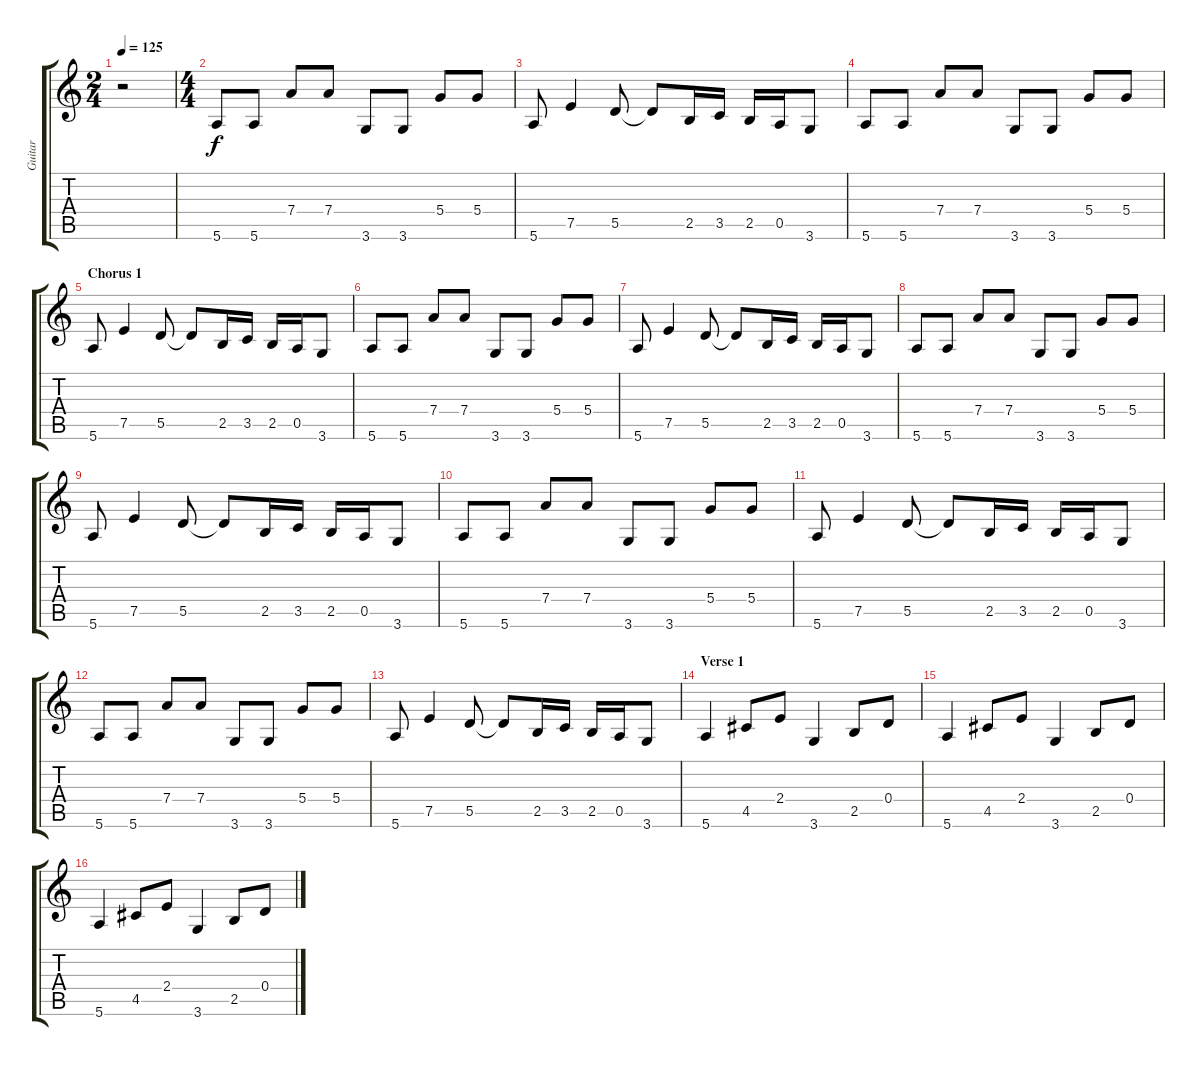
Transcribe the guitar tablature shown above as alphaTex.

\track ("Guitar" "Guitar") {instrument distortionguitar}
\staff {score tabs}
\tuning (E4 B3 G3 D3 A2 E2) {hide}
\ts (2 4)
\tempo 125
\clef g2
\ks c
r.2{dy f instrument distortionguitar} |
\ts (4 4)
5.6.8 5.6.8 7.4.8 7.4.8 3.6.8 3.6.8 5.4.8 5.4.8 |
5.6.8 7.5.4 5.5.8 5.5{t}.8 2.5.16 3.5.16 2.5.16 0.5.16 3.6.8 |
5.6.8 5.6.8 7.4.8 7.4.8 3.6.8 3.6.8 5.4.8 5.4.8 |
\section ("" "Chorus 1")
5.6.8 7.5.4 5.5.8 5.5{t}.8 2.5.16 3.5.16 2.5.16 0.5.16 3.6.8 |
5.6.8 5.6.8 7.4.8 7.4.8 3.6.8 3.6.8 5.4.8 5.4.8 |
5.6.8 7.5.4 5.5.8 5.5{t}.8 2.5.16 3.5.16 2.5.16 0.5.16 3.6.8 |
5.6.8 5.6.8 7.4.8 7.4.8 3.6.8 3.6.8 5.4.8 5.4.8 |
5.6.8 7.5.4 5.5.8 5.5{t}.8 2.5.16 3.5.16 2.5.16 0.5.16 3.6.8 |
5.6.8 5.6.8 7.4.8 7.4.8 3.6.8 3.6.8 5.4.8 5.4.8 |
5.6.8 7.5.4 5.5.8 5.5{t}.8 2.5.16 3.5.16 2.5.16 0.5.16 3.6.8 |
5.6.8 5.6.8 7.4.8 7.4.8 3.6.8 3.6.8 5.4.8 5.4.8 |
5.6.8 7.5.4 5.5.8 5.5{t}.8 2.5.16 3.5.16 2.5.16 0.5.16 3.6.8 |
\section ("" "Verse 1")
5.6.4 4.5.8 2.4.8 3.6.4 2.5.8 0.4.8 |
5.6.4 4.5.8 2.4.8 3.6.4 2.5.8 0.4.8 |
5.6.4 4.5.8 2.4.8 3.6.4 2.5.8 0.4.8
